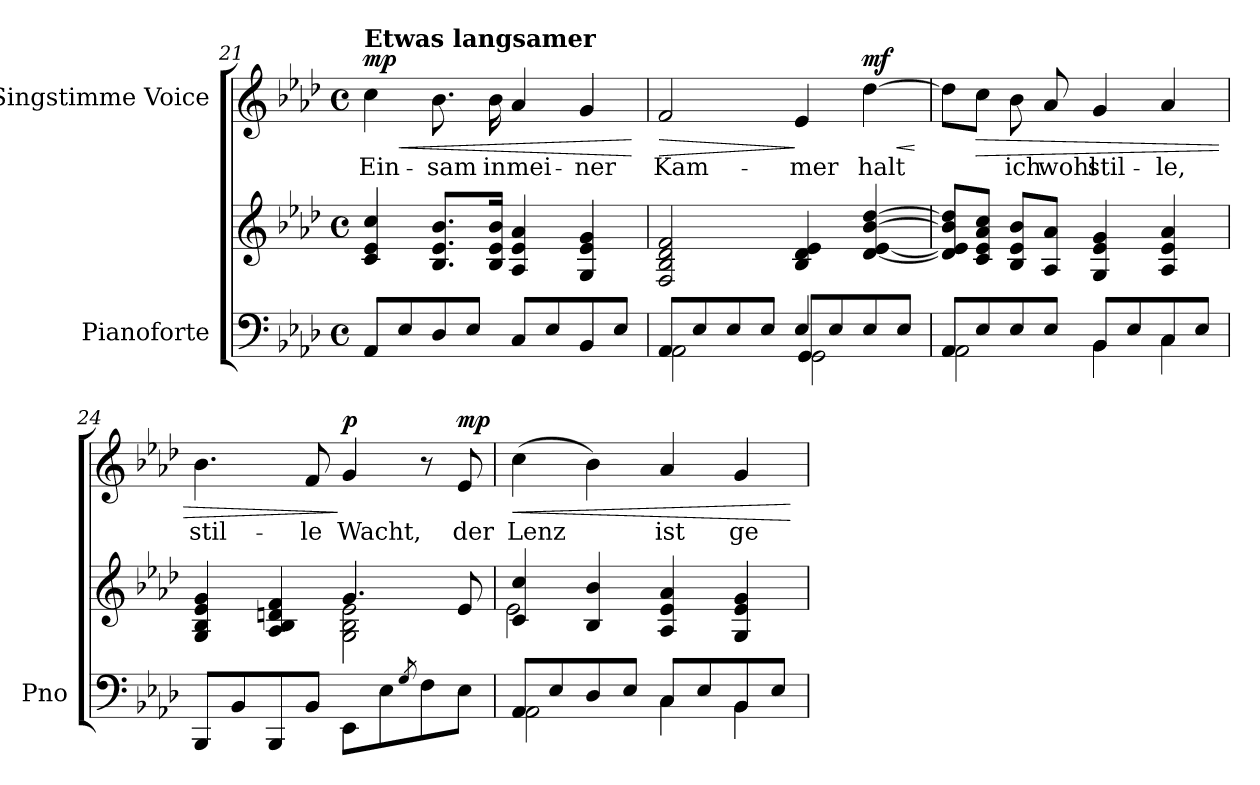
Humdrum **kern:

**kern	**kern	**kern	**text	**dynam
*part2	*part2	*part1	*part1	*part1
*staff3	*staff2	*staff1	*staff1	*staff1
*I"Pianoforte	*	*I"Singstimme Voice	*	*
*I'Pno	*	*	*	*
*clefF4	*clefG2	*clefG2	*	*
*k[b-e-a-d-]	*k[b-e-a-d-]	*k[b-e-a-d-]	*	*
*M4/4	*M4/4	*M4/4	*	*
*met(c)	*met(c)	*met(c)	*	*
=21	=21	=21	=21	=21
!	!	!LO:TX:a:B:t=Etwas langsamer	!	!
!	!	!	!LO:LY:b	!LO:HP:b
!	!	!	!	!LO:DY:n=1:a
8AA-/L	4c/ 4e-/ 4cc/	4cc\	Ein-	< mp
8E-/	.	.	.	.
!	!	!	!LO:LY:b	!
8D-/	8.B-/ 8.e-/ 8.b-/L	8.b-\	-sam	.
8E-/J	.	.	.	.
!	!	!	!LO:LY:b	!
.	16B-/ 16e-/ 16b-/Jk	16b-\	in	.
!	!	!	!LO:LY:b	!
8C/L	4A-/ 4e-/ 4a-/	4a-/	mei-	.
8E-/	.	.	.	.
!	!	!	!LO:LY:b	!
8BB-/	4G/ 4e-/ 4g/	4g/	-ner	.
8E-/J	.	.	.	.
.	.	.	.	[
=22	=22	=22	=22	=22
*^	*	*	*	*
*	*^	*	*	*	*
!	!	!	!	!	!LO:LY:b	!LO:HP:b
2ryy	8AA-/L	2AA-\	2F/ 2B-/ 2d-/ 2f/	2f/	Kam-	>
.	8E-/	.	.	.	.	.
.	8E-/	.	.	.	.	.
.	8E-/J	.	.	.	.	.
!	!	!	!	!	!LO:LY:b	!
4E-/	8GG/L	2GG\	4B-/ 4d-/ 4e-/	4e-/	-mer	]
.	8E-/	.	.	.	.	.
!	!	!	!	!	!LO:LY:b	!LO:HP:b
!	!	!	!	!	!	!LO:DY:n=1:a
4ryy	8E-/	.	[4d-/ [4e-/ [4b-/ [4dd-/	[4dd-\	halt	< mf
.	8E-/J	.	.	.	.	.
*v	*v	*v	*	*	*	*
.	.	.	.	[
=23	=23	=23	=23	=23
*^	*	*	*	*
8AA-/L	2AA-\	8d-/] 8e-/] 8b-/] 8dd-/]L	8dd-\L]	.	.
!	!	!	!	!	!LO:HP:b
8E-/	.	8c/ 8e-/ 8a-/ 8cc/J	8cc\J	.	>
!	!	!	!	!LO:LY:b	!
8E-/	.	8B-/ 8e-/ 8b-/L	8b-\	ich	.
!	!	!	!	!LO:LY:b	!
8E-/J	.	8A-/ 8a-/J	8a-/	wohl	.
!	!	!	!	!LO:LY:b	!
8BB-/L	4BB-\	4G/ 4e-/ 4g/	4g/	stil-	.
8E-/	.	.	.	.	.
!	!	!	!	!LO:LY:b	!
8C/	4C\	4A-/ 4e-/ 4a-/	4a-/	-le,	.
8E-/J	.	.	.	.	.
*v	*v	*	*	*	*
!!LO:LB:g=z
=24	=24	=24	=24	=24
*	*^	*	*	*
!	!	!	!	!LO:LY:b	!
8BBB-/L	4G/ 4B-/ 4e-/ 4g/	2ryy	4.b-\	stil-	.
8BB-/	.	.	.	.	.
8BBB-/	4A-/ 4B-/ 4dn/ 4f/	.	.	.	.
!	!	!	!	!LO:LY:b	!
8BB-/J	.	.	8f/	-le	.
!	!	!	!	!LO:LY:b	!LO:DY:n=1:a
8EE-\L	4.g/	2G\ 2B-\ 2e-\	4g/	Wacht,	] p
8E-\	.	.	.	.	.
8qG/	.	.	.	.	.
8F\	.	.	8r	.	.
!	!	!	!	!LO:LY:b	!LO:DY:n=2:a
8E-\J	8e-/	.	8e-/	der	mp
=25	=25	=25	=25	=25	=25
*^	*	*	*	*	*
!	!	!	!	!	!LO:LY:b	!LO:HP:b
8AA-/L	2AA-\	4c/ 4cc/	2e-\	(>4cc\	Lenz	<
8E-/	.	.	.	.	.	.
8D-/	.	4B-/ 4b-/	.	4b-\)	.	.
8E-/J	.	.	.	.	.	.
!	!	!	!	!	!LO:LY:b	!
8C/L	4C\	4A-/ 4e-/ 4a-/	2ryy	4a-/	ist	.
8E-/	.	.	.	.	.	.
!	!	!	!	!	!LO:LY:b	!
8BB-/	4BB-\	4G/ 4e-/ 4g/	.	4g/	ge-	.
8E-/J	.	.	.	.	.	.
*v	*v	*	*	*	*	*
*	*v	*v	*	*	*
.	.	.	.	[
=	=	=	=	=
*-	*-	*-	*-	*-
